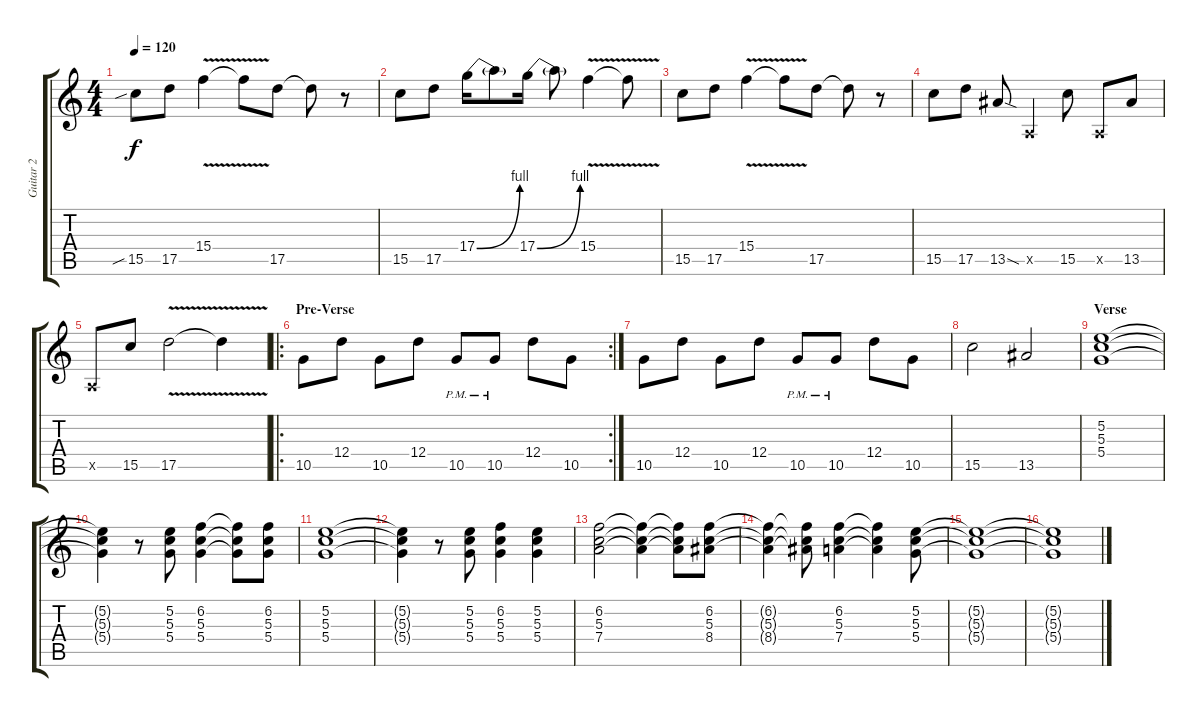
\track ("Guitar 2" "Guitar 2") {instrument distortionguitar}
\staff {score tabs}
\tuning (E4 B3 G3 D3 A2 E2) {hide}
\ts (4 4)
\tempo 120
\clef g2
\ks c
15.5{sib}.8{dy f} 17.5.8 15.4{v}.4 15.4{t}.8 17.5.8 17.5{t}.8 r.8 |
15.5.8 17.5.8 17.4{be (bend 0 0 60 4)}.16 17.4{t}.8 17.4{be (bend 0 0 60 4)}.16 17.4{t}.8 15.4{v}.4 15.4{t}.8 |
15.5.8 17.5.8 15.4{v}.4 15.4{t}.8 17.5.8 17.5{t}.8 r.8 |
15.5.8 17.5.8 13.5{sod}.8 0.5{x}.4 15.5.8 0.5{x}.8 13.5.8 |
0.5{x}.8 15.5.8 17.5{v}.2 17.5{t}.4 |
\ro
\rc 2
\section ("" "Pre-Verse")
10.5.8 12.4.8 10.5.8 12.4.8 10.5{pm}.8 10.5{pm}.8 12.4.8 10.5.8 |
10.5.8 12.4.8 10.5.8 12.4.8 10.5{pm}.8 10.5{pm}.8 12.4.8 10.5.8 |
15.5.2 13.5.2 |
\section ("" "Verse")
(5.2 5.3 5.4).1{volume 15} |
(5.2{t} 5.3{t} 5.4{t}).4 r.8 (5.2 5.3 5.4).8 (6.2 5.3 5.4).4 (6.2{t} 5.3{t} 5.4{t}).8 (6.2 5.3 5.4).8 |
(5.2 5.3 5.4).1 |
(5.2{t} 5.3{t} 5.4{t}).4 r.8 (5.2 5.3 5.4).8 (6.2 5.3 5.4).4 (5.2 5.3 5.4).4 |
(6.2 5.3 7.4).2 (6.2{t} 5.3{t} 7.4{t}).4 (6.2{t} 5.3{t} 7.4{t}).8 (6.2 5.3 8.4).8 |
(6.2{t} 5.3{t} 8.4{t}).4 (6.2{t} 5.3{t} 8.4{t}).8 (6.2 5.3 7.4).4 (6.2{t} 5.3{t} 7.4{t}).4 (5.2 5.3 5.4).8 |
(5.2{t} 5.3{t} 5.4{t}).1 |
(5.2{t} 5.3{t} 5.4{t}).1
